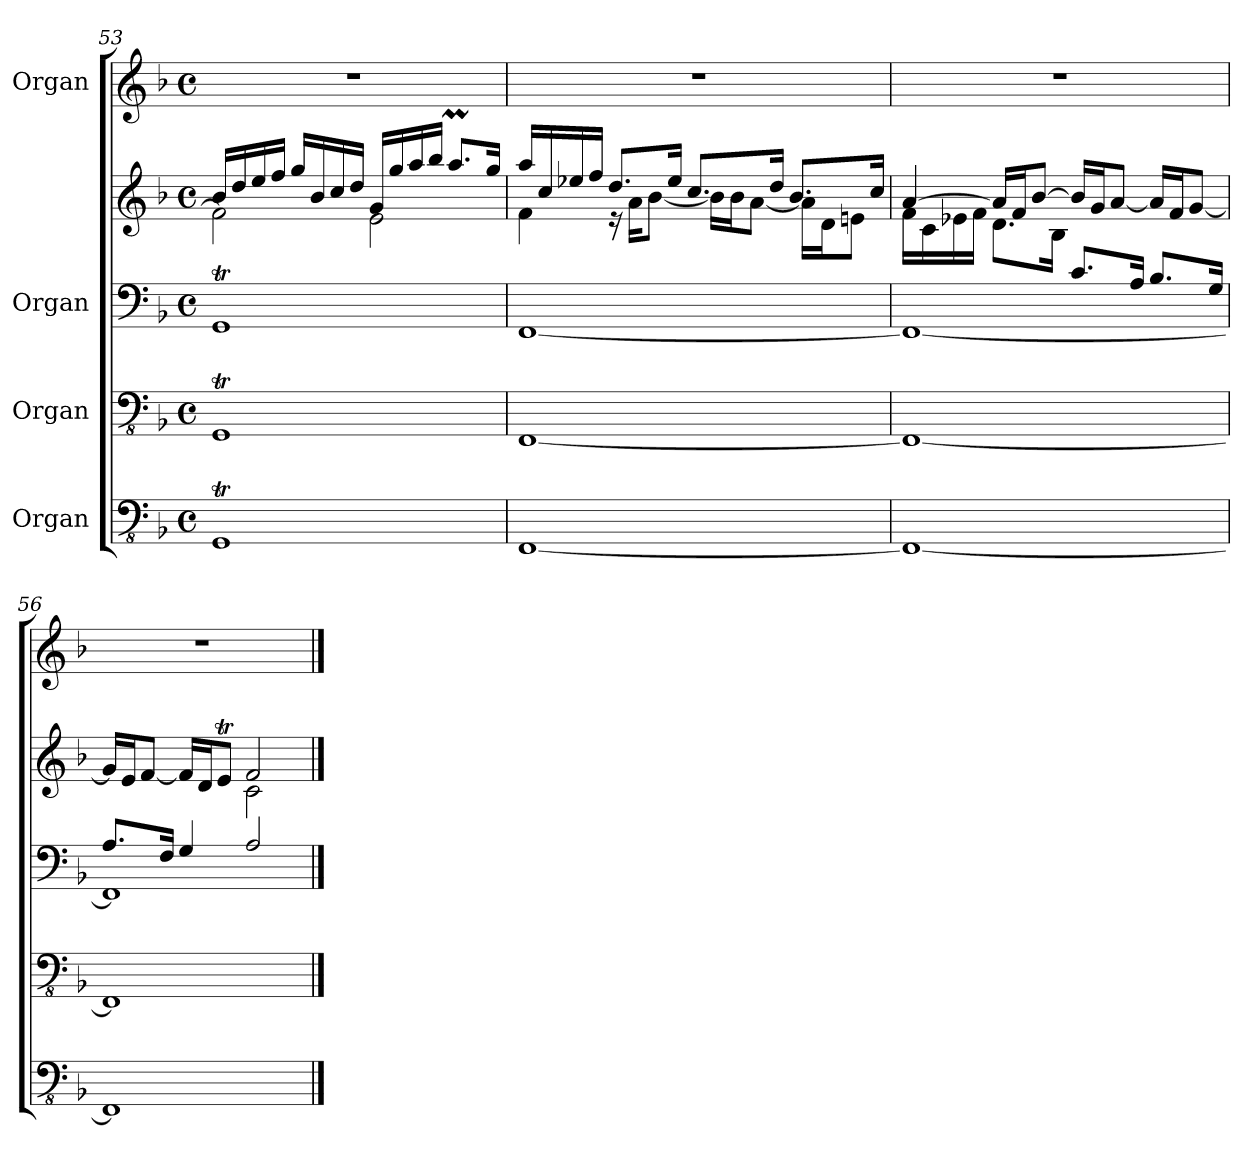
**kern	**kern	**kern	**kern	**kern
*part4	*part3	*part2	*part2	*part1
*staff5	*staff4	*staff3	*staff2	*staff1
*I"Organ	*I"Organ	*I"Organ	*	*I"Organ
!!LO:LB:g=z
*clefFv4	*clefFv4	*clefF4	*clefG2	*clefG2
*k[b-]	*k[b-]	*k[b-]	*k[b-]	*k[b-]
*M4/4	*M4/4	*M4/4	*M4/4	*M4/4
*met(c)	*met(c)	*met(c)	*met(c)	*met(c)
=53	=53	=53	=53	=53
*	*	*	*^	*
1GGGT	1GGGT	1GGT	16b-/LL	2f\]	1r
.	.	.	16dd/	.	.
.	.	.	16ee/	.	.
.	.	.	16ff/JJ	.	.
.	.	.	16gg/LL	.	.
.	.	.	16b-/	.	.
.	.	.	16cc/	.	.
.	.	.	16dd/JJ	.	.
.	.	.	16g/LL	2e\	.
.	.	.	16gg/	.	.
.	.	.	16aa/	.	.
.	.	.	16bb-/JJ	.	.
.	.	.	8.aam/L	.	.
.	.	.	16gg/Jk	.	.
=54	=54	=54	=54	=54	=54
[1FFF	[1FFF	[1FF	16aa/LL	4f\	1r
.	.	.	16cc/	.	.
.	.	.	16ee-X/	.	.
.	.	.	16ff/JJ	.	.
.	.	.	8.dd/L	16r	.
.	.	.	.	16a\KL	.
.	.	.	.	[8b-\J	.
.	.	.	16ee-/Jk	.	.
.	.	.	8.cc/L	16b-\LL]	.
.	.	.	.	16b-\J	.
.	.	.	.	[8a\J	.
.	.	.	16dd/Jk	.	.
.	.	.	8.b-/L	16a\LL]	.
.	.	.	.	16d\J	.
.	.	.	.	8en\J	.
.	.	.	16cc/Jk	.	.
!!LO:LB:g=z
=55	=55	=55	=55	=55	=55
*	*	*^	*	*	*
1FFF_	1FFF_	2ryy	1FF_	[4a/	16f\LL	1r
.	.	.	.	.	16c\	.
.	.	.	.	.	16e-X\	.
.	.	.	.	.	16f\JJ	.
.	.	.	.	16a/LL]	8.d\L	.
.	.	.	.	16f/J	.	.
.	.	.	.	[8b-/J	.	.
.	.	.	.	.	16B-\Jk	.
.	.	8.c/L	.	16b-/LL]	2ryy	.
.	.	.	.	16g/J	.	.
.	.	.	.	[8a/J	.	.
.	.	16A/Jk	.	.	.	.
.	.	8.B-/L	.	16a/LL]	.	.
.	.	.	.	16f/J	.	.
.	.	.	.	[8g/J	.	.
.	.	16G/Jk	.	.	.	.
*	*	*v	*v	*	*	*
=56	=56	=56	=56	=56	=56
*	*	*	*	*	*MM62
*	*	*^	*	*	*
*	*	*	*^	*	*	*
1FFF]	1FFF]	8.A/L	1FF]	2ryy	16g/LL]	2ryy	1r
.	.	.	.	.	16e/J	.	.
.	.	.	.	.	[8f/J	.	.
.	.	16F/Jk	.	.	.	.	.
.	.	4G/	.	.	16f/LL]	.	.
.	.	.	.	.	16d/J	.	.
.	.	.	.	.	8et/J	.	.
.	.	2ryy	.	2A/	2f/	2c\	.
*	*	*v	*v	*v	*	*	*
*	*	*	*v	*v	*
==	==	==	==	==
*-	*-	*-	*-	*-
